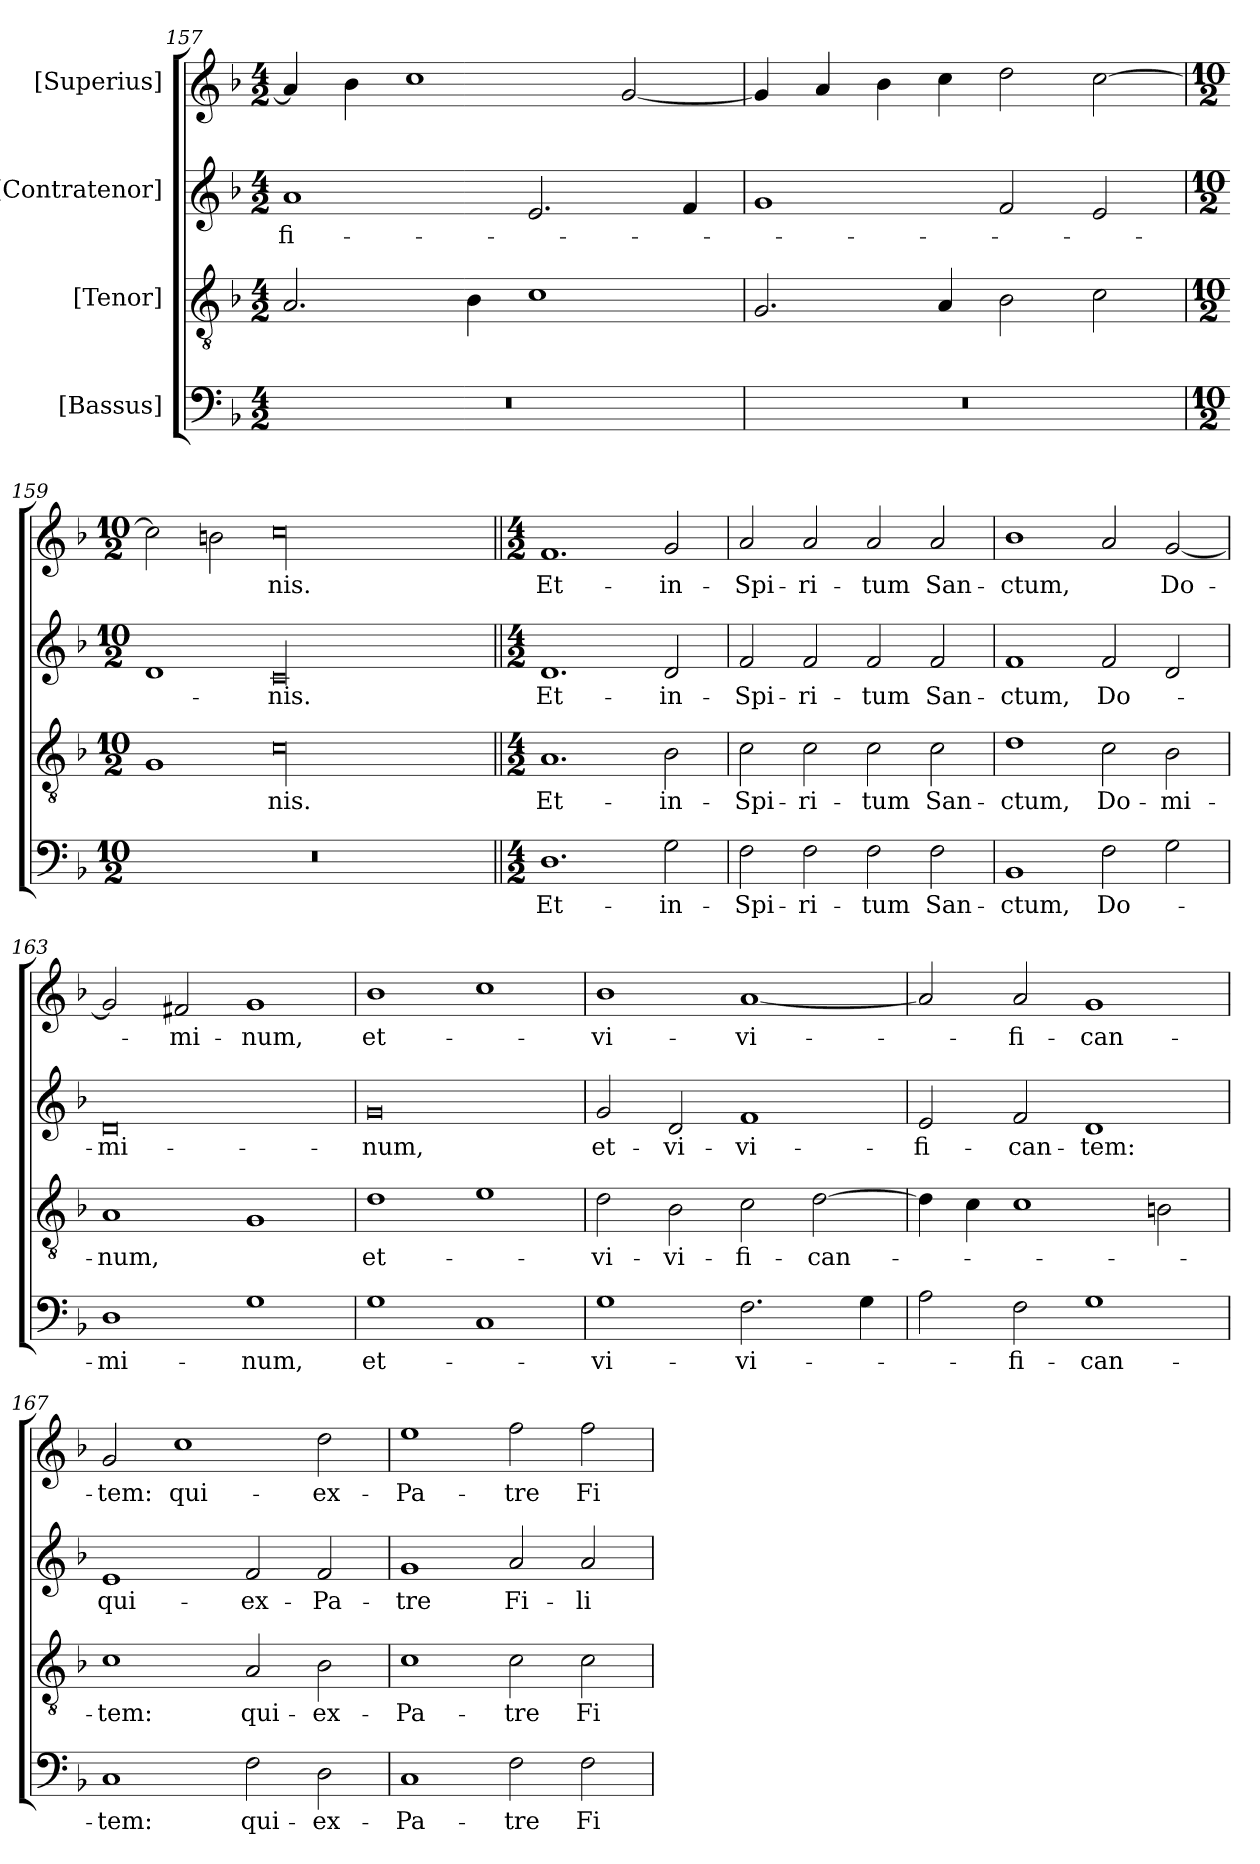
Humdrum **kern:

**kern	**text	**kern	**text	**kern	**text	**kern	**text
*part4	*part4	*part3	*part3	*part2	*part2	*part1	*part1
*staff4	*staff4	*staff3	*staff3	*staff2	*staff2	*staff1	*staff1
*I"[Bassus]	*	*I"[Tenor]	*	*I"[Contratenor]	*	*I"[Superius]	*
*clefF4	*	*clefGv2	*	*clefG2	*	*clefG2	*
*k[b-]	*	*k[b-]	*	*k[b-]	*	*k[b-]	*
*M4/2	*	*M4/2	*	*M4/2	*	*M4/2	*
=157	=157	=157	=157	=157	=157	=157	=157
0r	.	2.A/	.	1a/	fi-	4a/]	.
.	.	.	.	.	.	4b-\	.
.	.	.	.	.	.	1cc\	.
.	.	4B-\	.	.	.	.	.
.	.	1c\	.	2.e/	.	.	.
.	.	.	.	.	.	[2g/	.
.	.	.	.	4f/	.	.	.
=158	=158	=158	=158	=158	=158	=158	=158
0r	.	2.G/	.	1g/	.	4g/]	.
.	.	.	.	.	.	4a/	.
.	.	.	.	.	.	4b-\	.
.	.	4A/	.	.	.	4cc\	.
.	.	2B-\	.	2f/	.	2dd\	.
.	.	2c\	.	2e/	.	[2cc\	.
=159	=159	=159	=159	=159	=159	=159	=159
*M10/2	*	*M10/2	*	*M10/2	*	*M10/2	*
1%5r	.	1G/	.	1d/	.	2cc\]	.
.	.	.	.	.	.	2bn\	.
.	.	00c\	-nis.	00c/	-nis.	00cc\	-nis.
=160||	=160||	=160||	=160||	=160||	=160||	=160||	=160||
*M4/2	*	*M4/2	*	*M4/2	*	*M4/2	*
1.D\	Et-	1.A/	Et-	1.d/	Et-	1.f/	Et-
2G\	in-	2B-\	in-	2d/	in-	2g/	in-
=161	=161	=161	=161	=161	=161	=161	=161
2F\	Spi-	2c\	Spi-	2f/	Spi-	2a/	Spi-
2F\	-ri-	2c\	-ri-	2f/	-ri-	2a/	-ri-
2F\	-tum	2c\	-tum	2f/	-tum	2a/	-tum
2F\	San-	2c\	San-	2f/	San-	2a/	San-
=162	=162	=162	=162	=162	=162	=162	=162
1BB-/	-ctum,	1d\	-ctum,	1f/	-ctum,	1b-\	-ctum,
2F\	Do-	2c\	Do-	2f/	Do-	2a/	.
2G\	.	2B-\	-mi-	2d/	.	[2g/	Do-
=163	=163	=163	=163	=163	=163	=163	=163
1D\	-mi-	1A/	-num,	0d/	-mi-	2g/]	.
.	.	.	.	.	.	2f#X/	-mi-
1G\	-num,	1G/	.	.	.	1g/	-num,
=164	=164	=164	=164	=164	=164	=164	=164
1G\	et-	1d\	et-	0g/	-num,	1b-\	et-
1C/	.	1e\	.	.	.	1cc\	.
=165	=165	=165	=165	=165	=165	=165	=165
1G\	vi-	2d\	vi-	2g/	et-	1b-\	vi-
.	.	2B-\	-vi-	2d/	vi-	.	.
2.F\	-vi-	2c\	-fi-	1f/	-vi-	[1a/	-vi-
.	.	[2d\	-can-	.	.	.	.
4G\	.	.	.	.	.	.	.
=166	=166	=166	=166	=166	=166	=166	=166
2A\	.	4d\]	.	2e/	-fi-	2a/]	.
.	.	4c\	.	.	.	.	.
2F\	-fi-	1c\	.	2f/	-can-	2a/	-fi-
1G\	-can-	.	.	1d/	-tem:	1g/	-can-
.	.	2Bn\	.	.	.	.	.
=167	=167	=167	=167	=167	=167	=167	=167
1C/	-tem:	1c\	-tem:	1e/	qui-	2g/	-tem:
.	.	.	.	.	.	1cc\	qui-
2F\	qui-	2A/	qui-	2f/	ex-	.	.
2D\	ex-	2B-\	ex-	2f/	Pa-	2dd\	ex-
=168	=168	=168	=168	=168	=168	=168	=168
1C/	Pa-	1c\	Pa-	1g/	-tre	1ee\	Pa-
2F\	-tre	2c\	-tre	2a/	Fi-	2ff\	-tre
2F\	Fi-	2c\	Fi-	2a/	-li-	2ff\	Fi-
=	=	=	=	=	=	=	=
*-	*-	*-	*-	*-	*-	*-	*-
